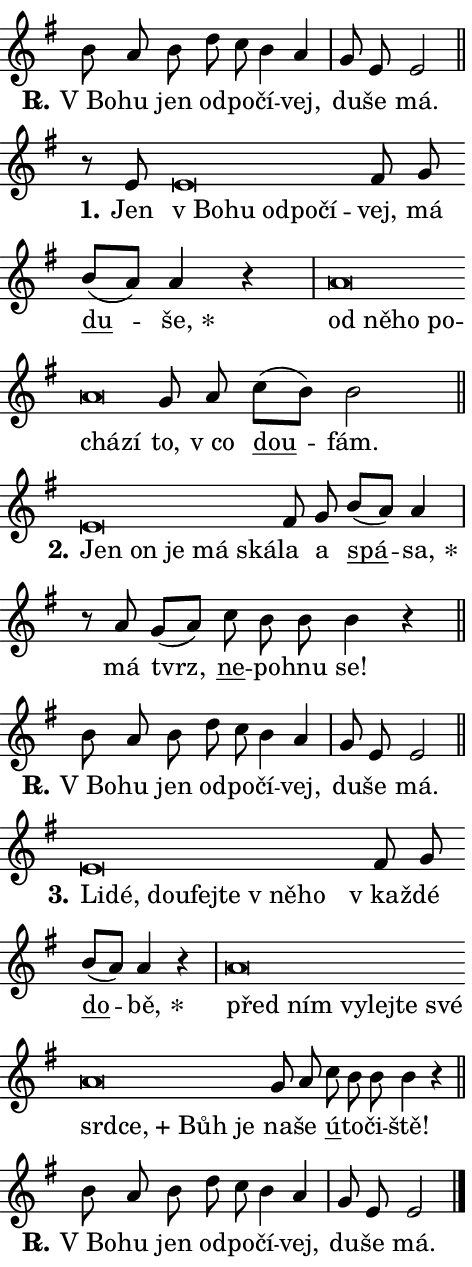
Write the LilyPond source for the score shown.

\version "2.24.0"
\header { tagline = "" }
\paper {
  indent = 0\cm
  top-margin = 0\cm
  right-margin = 0.13\cm % to fit lyric hyphens
  bottom-margin = 0\cm
  left-margin = 0\cm
  paper-width = 8\cm
  page-breaking = #ly:one-page-breaking
  system-system-spacing.basic-distance = #11
  score-system-spacing.basic-distance = #11
  ragged-last = ##f
}


%% Author: Thomas Morley
%% https://lists.gnu.org/archive/html/lilypond-user/2020-05/msg00002.html
#(define (line-position grob)
"Returns position of @var[grob} in current system:
   @code{'start}, if at first time-step
   @code{'end}, if at last time-step
   @code{'middle} otherwise
"
  (let* ((col (ly:item-get-column grob))
         (ln (ly:grob-object col 'left-neighbor))
         (rn (ly:grob-object col 'right-neighbor))
         (col-to-check-left (if (ly:grob? ln) ln col))
         (col-to-check-right (if (ly:grob? rn) rn col))
         (break-dir-left
           (and
             (ly:grob-property col-to-check-left 'non-musical #f)
             (ly:item-break-dir col-to-check-left)))
         (break-dir-right
           (and
             (ly:grob-property col-to-check-right 'non-musical #f)
             (ly:item-break-dir col-to-check-right))))
        (cond ((eqv? 1 break-dir-left) 'start)
              ((eqv? -1 break-dir-right) 'end)
              (else 'middle))))

#(define (tranparent-at-line-position vctor)
  (lambda (grob)
  "Relying on @code{line-position} select the relevant enry from @var{vctor}.
Used to determine transparency,"
    (case (line-position grob)
      ((end) (not (vector-ref vctor 0)))
      ((middle) (not (vector-ref vctor 1)))
      ((start) (not (vector-ref vctor 2))))))

noteHeadBreakVisibility =
#(define-music-function (break-visibility)(vector?)
"Makes @code{NoteHead}s transparent relying on @var{break-visibility}"
#{
  \override NoteHead.transparent =
    #(tranparent-at-line-position break-visibility)
#})

#(define delete-ledgers-for-transparent-note-heads
  (lambda (grob)
    "Reads whether a @code{NoteHead} is transparent.
If so this @code{NoteHead} is removed from @code{'note-heads} from
@var{grob}, which is supposed to be @code{LedgerLineSpanner}.
As a result ledgers are not printed for this @code{NoteHead}"
    (let* ((nhds-array (ly:grob-object grob 'note-heads))
           (nhds-list
             (if (ly:grob-array? nhds-array)
                 (ly:grob-array->list nhds-array)
                 '()))
           ;; Relies on the transparent-property being done before
           ;; Staff.LedgerLineSpanner.after-line-breaking is executed.
           ;; This is fragile ...
           (to-keep
             (remove
               (lambda (nhd)
                 (ly:grob-property nhd 'transparent #f))
               nhds-list)))
      ;; TODO find a better method to iterate over grob-arrays, similiar
      ;; to filter/remove etc for lists
      ;; For now rebuilt from scratch
      (set! (ly:grob-object grob 'note-heads)  '())
      (for-each
        (lambda (nhd)
          (ly:pointer-group-interface::add-grob grob 'note-heads nhd))
        to-keep))))

squashNotes = {
  \override NoteHead.X-extent = #'(-0.2 . 0.2)
  \override NoteHead.Y-extent = #'(-0.75 . 0)
  \override NoteHead.stencil =
    #(lambda (grob)
       (let ((pos (ly:grob-property grob 'staff-position)))
         (begin
           (if (< pos -7) (display "ERROR: Lower brevis then expected\n") (display ""))
           (if (<= pos -6) ly:text-interface::print ly:note-head::print))))
}
unSquashNotes = {
  \revert NoteHead.X-extent
  \revert NoteHead.Y-extent
  \revert NoteHead.stencil
}

hideNotes = \noteHeadBreakVisibility #begin-of-line-visible
unHideNotes = \noteHeadBreakVisibility #all-visible

% work-around for resetting accidentals
% https://lilypond.org/doc/v2.23/Documentation/notation/displaying-rhythms#unmetered-music
cadenzaMeasure = {
  \cadenzaOff
  \partial 1024 s1024
  \cadenzaOn
}

#(define-markup-command (accent layout props text) (markup?)
  "Underline accented syllable"
  (interpret-markup layout props
    #{\markup \override #'(offset . 4.3) \underline { #text }#}))

responsum = \markup \concat {
  "R" \hspace #-1.05 \path #0.1 #'((moveto 0 0.07) (lineto 0.9 0.8)) \hspace #0.05 "."
}

spaceSize = #0.6828661417322834 % exact space size for TeX Gyre Schola

\layout {
  \context {
    \Staff
    \remove "Time_signature_engraver"
    \override LedgerLineSpanner.after-line-breaking = #delete-ledgers-for-transparent-note-heads
  }
  \context {
    \Lyrics {
      \override LyricSpace.minimum-distance = \spaceSize
      \override LyricText.font-name = #"TeX Gyre Schola"
      \override LyricText.font-size = 1
      \override StanzaNumber.font-name = #"TeX Gyre Schola Bold"
      \override StanzaNumber.font-size = 1
    }
  }
  \context {
    \Score 
    \override NoteHead.text =
      #(lambda (grob) 
        (let ((pos (ly:grob-property grob 'staff-position)))
          #{\markup {
            \combine
              \halign #-0.55 \raise #(if (= pos -6) 0 0.5) \override #'(thickness . 2) \draw-line #'(3.2 . 0)
              \musicglyph "noteheads.sM1"
          }#}))
  }
}

% magnetic-lyrics.ily
%
%   written by
%     Jean Abou Samra <jean@abou-samra.fr>
%     Werner Lemberg <wl@gnu.org>
%
%   adapted by
%     Jiri Hon <jiri.hon@gmail.com>
%
% Version 2022-Apr-15

% https://www.mail-archive.com/lilypond-user@gnu.org/msg149350.html

#(define (Left_hyphen_pointer_engraver context)
   "Collect syllable-hyphen-syllable occurrences in lyrics and store
them in properties.  This engraver only looks to the left.  For
example, if the lyrics input is @code{foo -- bar}, it does the
following.

@itemize @bullet
@item
Set the @code{text} property of the @code{LyricHyphen} grob between
@q{foo} and @q{bar} to @code{foo}.

@item
Set the @code{left-hyphen} property of the @code{LyricText} grob with
text @q{foo} to the @code{LyricHyphen} grob between @q{foo} and
@q{bar}.
@end itemize

Use this auxiliary engraver in combination with the
@code{lyric-@/text::@/apply-@/magnetic-@/offset!} hook."
   (let ((hyphen #f)
         (text #f))
     (make-engraver
      (acknowledgers
       ((lyric-syllable-interface engraver grob source-engraver)
        (set! text grob)))
      (end-acknowledgers
       ((lyric-hyphen-interface engraver grob source-engraver)
        ;(when (not (grob::has-interface grob 'lyric-space-interface))
          (set! hyphen grob)));)
      ((stop-translation-timestep engraver)
       (when (and text hyphen)
         (ly:grob-set-object! text 'left-hyphen hyphen))
       (set! text #f)
       (set! hyphen #f)))))

#(define (lyric-text::apply-magnetic-offset! grob)
   "If the space between two syllables is less than the value in
property @code{LyricText@/.details@/.squash-threshold}, move the right
syllable to the left so that it gets concatenated with the left
syllable.

Use this function as a hook for
@code{LyricText@/.after-@/line-@/breaking} if the
@code{Left_@/hyphen_@/pointer_@/engraver} is active."
   (let ((hyphen (ly:grob-object grob 'left-hyphen #f)))
     (when hyphen
       (let ((left-text (ly:spanner-bound hyphen LEFT)))
         (when (grob::has-interface left-text 'lyric-syllable-interface)
           (let* ((common (ly:grob-common-refpoint grob left-text X))
                  (this-x-ext (ly:grob-extent grob common X))
                  (left-x-ext
                   (begin
                     ;; Trigger magnetism for left-text.
                     (ly:grob-property left-text 'after-line-breaking)
                     (ly:grob-extent left-text common X)))
                  ;; `delta` is the gap width between two syllables.
                  (delta (- (interval-start this-x-ext)
                            (interval-end left-x-ext)))
                  (details (ly:grob-property grob 'details))
                  (threshold (assoc-get 'squash-threshold details 0.2)))
             (when (< delta threshold)
               (let* (;; We have to manipulate the input text so that
                      ;; ligatures crossing syllable boundaries are not
                      ;; disabled.  For languages based on the Latin
                      ;; script this is essentially a beautification.
                      ;; However, for non-Western scripts it can be a
                      ;; necessity.
                      (lt (ly:grob-property left-text 'text))
                      (rt (ly:grob-property grob 'text))
                      (is-space (grob::has-interface hyphen 'lyric-space-interface))
                      (space (if is-space " " ""))
                      (extra-delta (if is-space spaceSize 0))
                      ;; Append new syllable.
                      (ltrt-space (if (and (string? lt) (string? rt))
                                (string-append lt space rt)
                                (make-concat-markup (list lt space rt))))
                      ;; Right-align `ltrt` to the right side.
                      (ltrt-space-markup (grob-interpret-markup
                               grob
                               (make-translate-markup
                                (cons (interval-length this-x-ext) 0)
                                (make-right-align-markup ltrt-space)))))
                 (begin
                   ;; Don't print `left-text`.
                   (ly:grob-set-property! left-text 'stencil #f)
                   ;; Set text and stencil (which holds all collected
                   ;; syllables so far) and shift it to the left.
                   (ly:grob-set-property! grob 'text ltrt-space)
                   (ly:grob-set-property! grob 'stencil ltrt-space-markup)
                   (ly:grob-translate-axis! grob (- (- delta extra-delta)) X))))))))))


#(define (lyric-hyphen::displace-bounds-first grob)
   ;; Make very sure this callback isn't triggered too early.
   (let ((left (ly:spanner-bound grob LEFT))
         (right (ly:spanner-bound grob RIGHT)))
     (ly:grob-property left 'after-line-breaking)
     (ly:grob-property right 'after-line-breaking)
     (ly:lyric-hyphen::print grob)))

squashThreshold = #0.4

\layout {
  \context {
    \Lyrics
    \consists #Left_hyphen_pointer_engraver
    \override LyricText.after-line-breaking =
      #lyric-text::apply-magnetic-offset!
    \override LyricHyphen.stencil = #lyric-hyphen::displace-bounds-first
    \override LyricText.details.squash-threshold = \squashThreshold
    \override LyricHyphen.minimum-distance = 0
    \override LyricHyphen.minimum-length = \squashThreshold
  }
}

squashText = \override LyricText.details.squash-threshold = 9999
unSquashText = \override LyricText.details.squash-threshold = \squashThreshold

leftText = \override LyricText.self-alignment-X = #LEFT
unLeftText = \revert LyricText.self-alignment-X

starOffset = #(lambda (grob) 
                (let ((x_offset (ly:self-alignment-interface::aligned-on-x-parent grob)))
                  (if (= x_offset 0) 0 (+ x_offset 1.2))))

star = #(define-music-function (syllable)(string?)
"Append star separator at the end of a syllable"
#{
  \once \override LyricText.X-offset = #starOffset
  \lyricmode { \markup {
    #syllable
    \override #'((font-name . "TeX Gyre Schola Bold")) \hspace #0.2 \lower #0.65 \larger "*"
  } }
#})

starAccent = #(define-music-function (syllable)(string?)
"Append star separator at the end of a syllable and make accent"
#{
  \once \override LyricText.X-offset = #starOffset
  \lyricmode { \markup {
    \accent #syllable
    \override #'((font-name . "TeX Gyre Schola Bold")) \hspace #0.2 \lower #0.65 \larger "*"
  } }
#})

breath = #(define-music-function (syllable)(string?)
"Append breathing indicator at the end of a syllable"
#{
  \lyricmode { \markup { #syllable "+" } }
#})

optionalBreath = #(define-music-function (syllable)(string?)
"Append optional breathing indicator at the end of a syllable"
#{
  \lyricmode { \markup { #syllable "(+)" } }
#})


\score {
    <<
        \new Voice = "melody" { \cadenzaOn \key g \major \relative { b'8 a b d c b4 a \cadenzaMeasure \bar "|" g8 e e2 \cadenzaMeasure \bar "||" \break } }
        \new Lyrics \lyricsto "melody" { \lyricmode { \set stanza = \responsum
"V Bo" -- hu jen od -- po -- čí -- vej, du -- še má. } }
    >>
    \layout {}
}

\score {
    <<
        \new Voice = "melody" { \cadenzaOn \key g \major \relative { r8 e'8 \squashNotes e\breve*1/16 \hideNotes \breve*1/16 \bar "" \breve*1/16 \bar "" \breve*1/16 \breve*1/16 \bar "" \unHideNotes \unSquashNotes fis8 g \bar "" b[( a)] a4 r \cadenzaMeasure \bar "|" \squashNotes a\breve*1/16 \hideNotes \breve*1/16 \bar "" \breve*1/16 \bar "" \breve*1/16 \bar "" \breve*1/16 \breve*1/16 \bar "" \unHideNotes \unSquashNotes g8 a \bar "" c[( b)] b2 \cadenzaMeasure \bar "||" \break } }
        \new Lyrics \lyricsto "melody" { \lyricmode { \set stanza = "1."
Jen \leftText "v Bo" -- \squashText hu od -- po -- čí -- \unLeftText \unSquashText vej, má \markup \accent du -- \star še, \leftText od \squashText ně -- ho po -- chá -- zí \unLeftText \unSquashText to, "v co" \markup \accent dou -- fám. } }
    >>
    \layout {}
}

\score {
    <<
        \new Voice = "melody" { \cadenzaOn \key g \major \relative { \squashNotes e'\breve*1/16 \hideNotes \breve*1/16 \bar "" \breve*1/16 \bar "" \breve*1/16 \breve*1/16 \bar "" \unHideNotes \unSquashNotes fis8 g \bar "" b[( a)] a4 \cadenzaMeasure \bar "|" r8 a8 g8[( a)] \bar "" c b b b4 r \cadenzaMeasure \bar "||" \break } }
        \new Lyrics \lyricsto "melody" { \lyricmode { \set stanza = "2."
\leftText Jen \squashText on je má ská -- \unLeftText \unSquashText la a \markup \accent spá -- \star sa, má tvrz, \markup \accent ne -- po -- hnu se! } }
    >>
    \layout {}
}

\score {
    <<
        \new Voice = "melody" { \cadenzaOn \key g \major \relative { b'8 a b d c b4 a \cadenzaMeasure \bar "|" g8 e e2 \cadenzaMeasure \bar "||" \break } }
        \new Lyrics \lyricsto "melody" { \lyricmode { \set stanza = \responsum
"V Bo" -- hu jen od -- po -- čí -- vej, du -- še má. } }
    >>
    \layout {}
}

\score {
    <<
        \new Voice = "melody" { \cadenzaOn \key g \major \relative { \squashNotes e'\breve*1/16 \hideNotes \breve*1/16 \bar "" \breve*1/16 \bar "" \breve*1/16 \bar "" \breve*1/16 \bar "" \breve*1/16 \breve*1/16 \bar "" \unHideNotes \unSquashNotes fis8 g \bar "" b[( a)] a4 r \cadenzaMeasure \bar "|" \squashNotes a\breve*1/16 \hideNotes \breve*1/16 \bar "" \breve*1/16 \bar "" \breve*1/16 \bar "" \breve*1/16 \bar "" \breve*1/16 \bar "" \breve*1/16 \bar "" \breve*1/16 \bar "" \breve*1/16 \breve*1/16 \bar "" \unHideNotes \unSquashNotes g8 a \bar "" c b b b4 r \cadenzaMeasure \bar "||" \break } }
        \new Lyrics \lyricsto "melody" { \lyricmode { \set stanza = "3."
\leftText Li -- \squashText dé, dou -- fej -- te "v ně" -- ho \unLeftText \unSquashText "v kaž" -- dé \markup \accent do -- \star bě, \leftText před \squashText ním vy -- lej -- te své srd -- \breath "ce," Bůh je \unLeftText \unSquashText na -- še \markup \accent ú -- to -- či -- ště! } }
    >>
    \layout {}
}

\score {
    <<
        \new Voice = "melody" { \cadenzaOn \key g \major \relative { b'8 a b d c b4 a \cadenzaMeasure \bar "|" g8 e e2 \cadenzaMeasure \bar "||" \break } \bar "|." }
        \new Lyrics \lyricsto "melody" { \lyricmode { \set stanza = \responsum
"V Bo" -- hu jen od -- po -- čí -- vej, du -- še má. } }
    >>
    \layout {}
}
